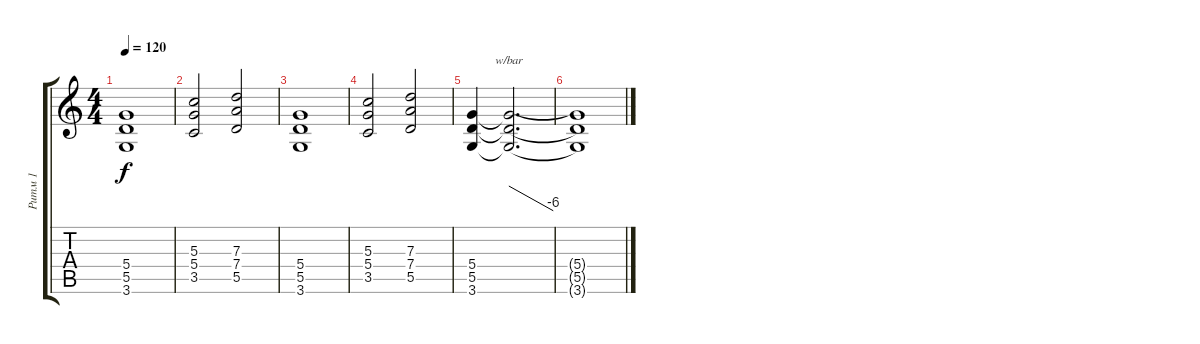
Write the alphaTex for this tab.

\track ("Ритм 1" "Ритм 1") {instrument distortionguitar}
\staff {score tabs}
\tuning (E4 B3 G3 D3 A2 E2) {hide}
\ts (4 4)
\tempo 120
\clef g2
\ks c
(5.4 5.5 3.6).1{dy f} |
(5.3 5.4 3.5).2 (7.3 7.4 5.5).2 |
(5.4 5.5 3.6).1 |
(5.3 5.4 3.5).2 (7.3 7.4 5.5).2 |
(5.4 5.5 3.6).4 (5.4{t} 5.5{t} 3.6{t}).2{d tbe (dive default 0 0 60 -24)} |
(5.4{t} 5.5{t} 3.6{t}).1
